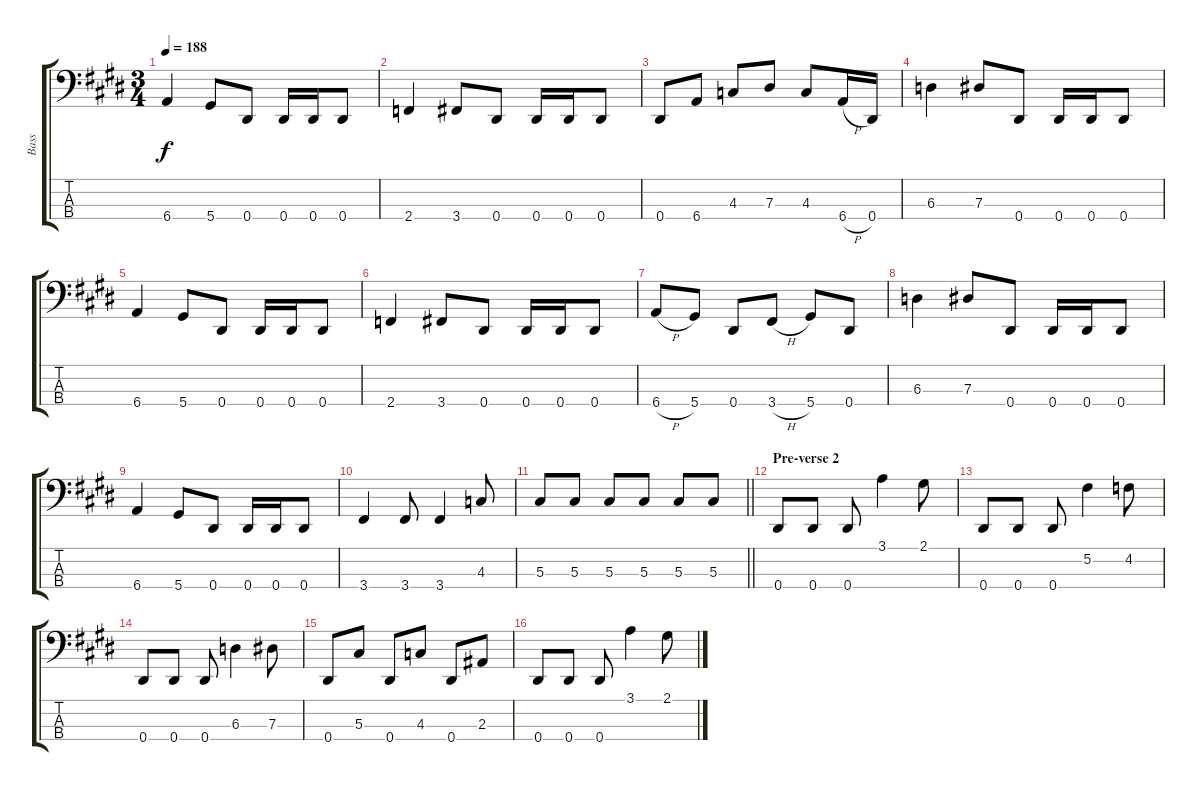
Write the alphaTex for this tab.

\track ("Bass" "Bass") {instrument electricbassfinger}
\staff {score tabs}
\tuning (Gb2 Db2 Ab1 Eb1) {hide}
\ts (3 4)
\tempo 188
\clef f4
\ks e
6.4.4{dy f} 5.4.8 0.4.8 0.4.16 0.4.16 0.4.8 |
2.4.4 3.4.8 0.4.8 0.4.16 0.4.16 0.4.8 |
0.4.8 6.4.8 4.3.8 7.3.8 4.3.8 6.4{h}.16 0.4.16 |
6.3.4 7.3.8 0.4.8 0.4.16 0.4.16 0.4.8 |
6.4.4 5.4.8 0.4.8 0.4.16 0.4.16 0.4.8 |
2.4.4 3.4.8 0.4.8 0.4.16 0.4.16 0.4.8 |
6.4{h}.8 5.4.8 0.4.8 3.4{h}.8 5.4.8 0.4.8 |
6.3.4 7.3.8 0.4.8 0.4.16 0.4.16 0.4.8 |
6.4.4 5.4.8 0.4.8 0.4.16 0.4.16 0.4.8 |
3.4.4 3.4.8 3.4.4 4.3.8 |
\barLineRight lightlight
5.3.8 5.3.8 5.3.8 5.3.8 5.3.8 5.3.8 |
\section ("" "Pre-verse 2")
0.4.8 0.4.8 0.4.8 3.1.4 2.1.8 |
0.4.8 0.4.8 0.4.8 5.2.4 4.2.8 |
0.4.8 0.4.8 0.4.8 6.3.4 7.3.8 |
0.4.8 5.3.8 0.4.8 4.3.8 0.4.8 2.3.8 |
0.4.8 0.4.8 0.4.8 3.1.4 2.1.8
